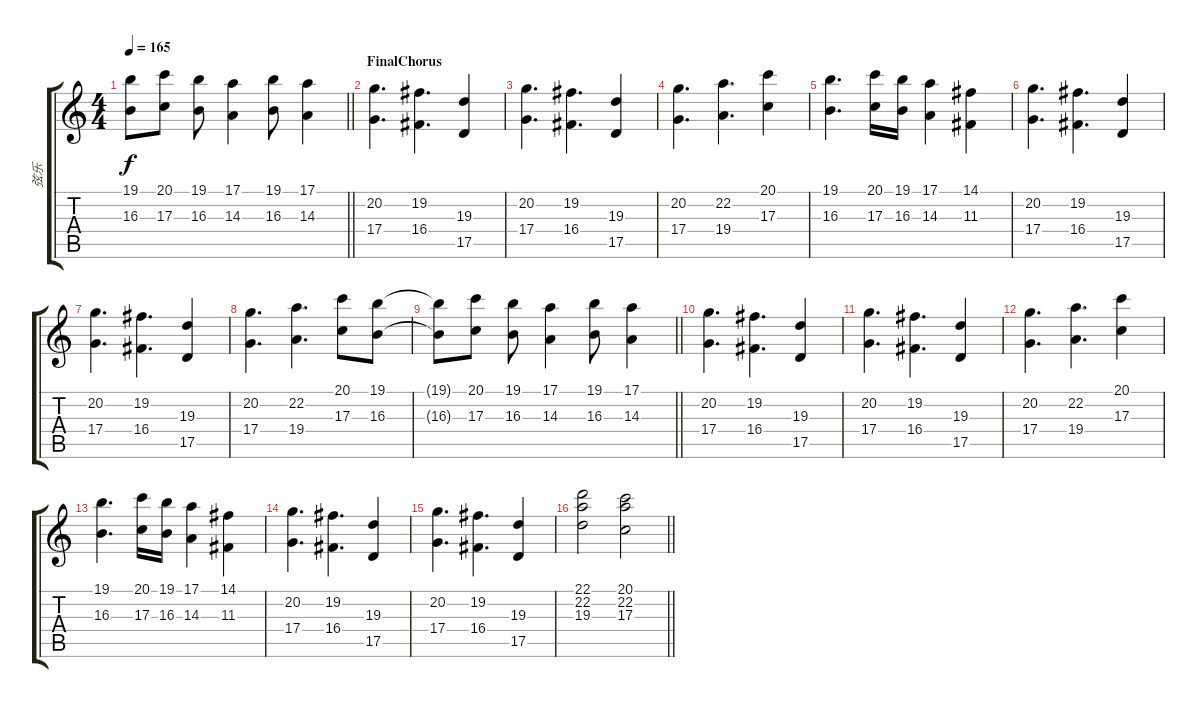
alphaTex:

\track ("弦乐" "弦乐") {instrument stringensemble1}
\staff {score tabs}
\tuning (E4 B3 G3 D3 A2 E2) {hide}
\ts (4 4)
\tempo 165
\clef g2
\barLineRight lightlight
\ks c
(19.1{t} 16.3{t}).8{dy f} (20.1 17.3).8 (19.1 16.3).8 (17.1 14.3).4 (19.1 16.3).8 (17.1 14.3).4 |
\section ("" "FinalChorus")
(20.2 17.4).4{d} (19.2 16.4).4{d} (19.3 17.5).4 |
(20.2 17.4).4{d} (19.2 16.4).4{d} (19.3 17.5).4 |
(20.2 17.4).4{d} (22.2 19.4).4{d} (20.1 17.3).4 |
(19.1 16.3).4{d} (20.1 17.3).16 (19.1 16.3).16 (17.1 14.3).4 (14.1 11.3).4 |
(20.2 17.4).4{d} (19.2 16.4).4{d} (19.3 17.5).4 |
(20.2 17.4).4{d} (19.2 16.4).4{d} (19.3 17.5).4 |
(20.2 17.4).4{d} (22.2 19.4).4{d} (20.1 17.3).8 (19.1 16.3).8 |
\barLineRight lightlight
(19.1{t} 16.3{t}).8 (20.1 17.3).8 (19.1 16.3).8 (17.1 14.3).4 (19.1 16.3).8 (17.1 14.3).4 |
(20.2 17.4).4{d} (19.2 16.4).4{d} (19.3 17.5).4 |
(20.2 17.4).4{d} (19.2 16.4).4{d} (19.3 17.5).4 |
(20.2 17.4).4{d} (22.2 19.4).4{d} (20.1 17.3).4 |
(19.1 16.3).4{d} (20.1 17.3).16 (19.1 16.3).16 (17.1 14.3).4 (14.1 11.3).4 |
(20.2 17.4).4{d} (19.2 16.4).4{d} (19.3 17.5).4 |
(20.2 17.4).4{d} (19.2 16.4).4{d} (19.3 17.5).4 |
\barLineRight lightlight
(22.1 22.2 19.3).2 (20.1 22.2 17.3).2
